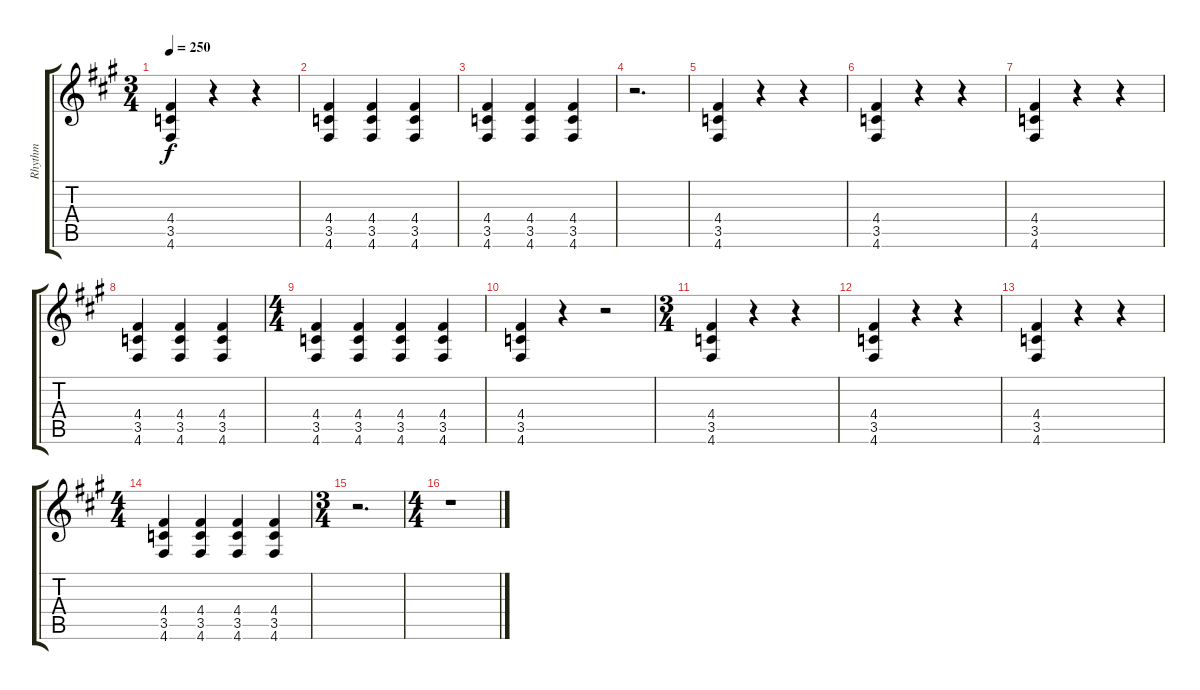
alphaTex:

\track ("Rhythm" "Rhythm") {instrument distortionguitar}
\staff {score tabs}
\tuning (E4 B3 G3 D3 A2 D2) {hide}
\ts (3 4)
\tempo 250
\clef g2
\ks f#minor
(4.4 3.5 4.6).4{dy f} r.4 r.4 |
(4.4 3.5 4.6).4 (4.4 3.5 4.6).4 (4.4 3.5 4.6).4 |
(4.4 3.5 4.6).4 (4.4 3.5 4.6).4 (4.4 3.5 4.6).4 |
r.2{d} |
(4.4 3.5 4.6).4 r.4 r.4 |
(4.4 3.5 4.6).4 r.4 r.4 |
(4.4 3.5 4.6).4 r.4 r.4 |
(4.4 3.5 4.6).4 (4.4 3.5 4.6).4 (4.4 3.5 4.6).4 |
\ts (4 4)
(4.4 3.5 4.6).4 (4.4 3.5 4.6).4 (4.4 3.5 4.6).4 (4.4 3.5 4.6).4 |
(4.4 3.5 4.6).4 r.4 r.2 |
\ts (3 4)
(4.4 3.5 4.6).4 r.4 r.4 |
(4.4 3.5 4.6).4 r.4 r.4 |
(4.4 3.5 4.6).4 r.4 r.4 |
\ts (4 4)
(4.4 3.5 4.6).4 (4.4 3.5 4.6).4 (4.4 3.5 4.6).4 (4.4 3.5 4.6).4 |
\ts (3 4)
r.2{d} |
\ts (4 4)
r.1
